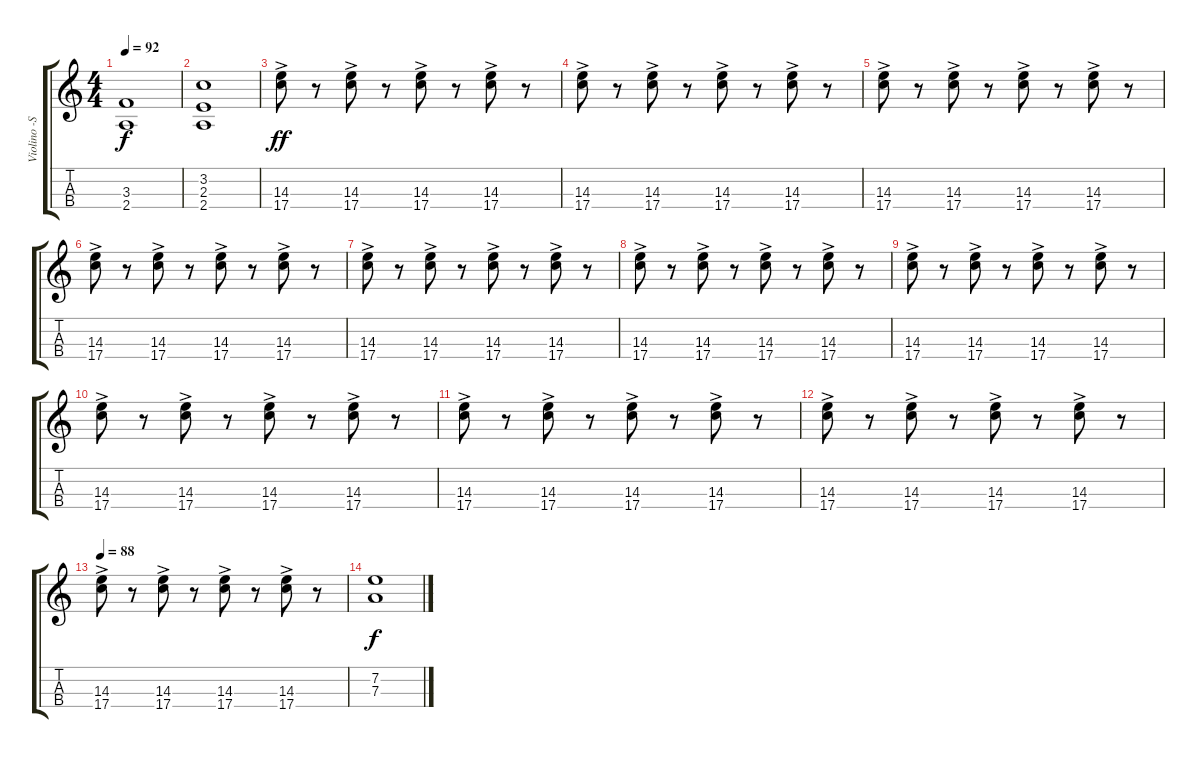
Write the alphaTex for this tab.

\track ("Violino -Strings" "Violino -S") {instrument stringensemble1}
\staff {score tabs}
\tuning (E5 A4 D4 G3) {hide}
\ts (4 4)
\tempo 92
\clef g2
\ks c
(3.3 2.4).1{dy f} |
(3.2 2.3 2.4).1 |
(14.3 17.4{ac}).8{dy ff} r.8 (14.3 17.4{ac}).8 r.8 (14.3 17.4{ac}).8 r.8 (14.3 17.4{ac}).8 r.8 |
(14.3 17.4{ac}).8 r.8 (14.3 17.4{ac}).8 r.8 (14.3 17.4{ac}).8 r.8 (14.3 17.4{ac}).8 r.8 |
(14.3 17.4{ac}).8 r.8 (14.3 17.4{ac}).8 r.8 (14.3 17.4{ac}).8 r.8 (14.3 17.4{ac}).8 r.8 |
(14.3 17.4{ac}).8 r.8 (14.3 17.4{ac}).8 r.8 (14.3 17.4{ac}).8 r.8 (14.3 17.4{ac}).8 r.8 |
(14.3 17.4{ac}).8 r.8 (14.3 17.4{ac}).8 r.8 (14.3 17.4{ac}).8 r.8 (14.3 17.4{ac}).8 r.8 |
(14.3 17.4{ac}).8 r.8 (14.3 17.4{ac}).8 r.8 (14.3 17.4{ac}).8 r.8 (14.3 17.4{ac}).8 r.8 |
(14.3 17.4{ac}).8 r.8 (14.3 17.4{ac}).8 r.8 (14.3 17.4{ac}).8 r.8 (14.3 17.4{ac}).8 r.8 |
(14.3 17.4{ac}).8 r.8 (14.3 17.4{ac}).8 r.8 (14.3 17.4{ac}).8 r.8 (14.3 17.4{ac}).8 r.8 |
(14.3 17.4{ac}).8 r.8 (14.3 17.4{ac}).8 r.8 (14.3 17.4{ac}).8 r.8 (14.3 17.4{ac}).8 r.8 |
(14.3 17.4{ac}).8 r.8 (14.3 17.4{ac}).8 r.8 (14.3 17.4{ac}).8 r.8 (14.3 17.4{ac}).8 r.8 |
\tempo 88
(14.3 17.4{ac}).8 r.8 (14.3 17.4{ac}).8 r.8 (14.3 17.4{ac}).8 r.8 (14.3 17.4{ac}).8 r.8 |
(7.2 7.3).1{dy f}
